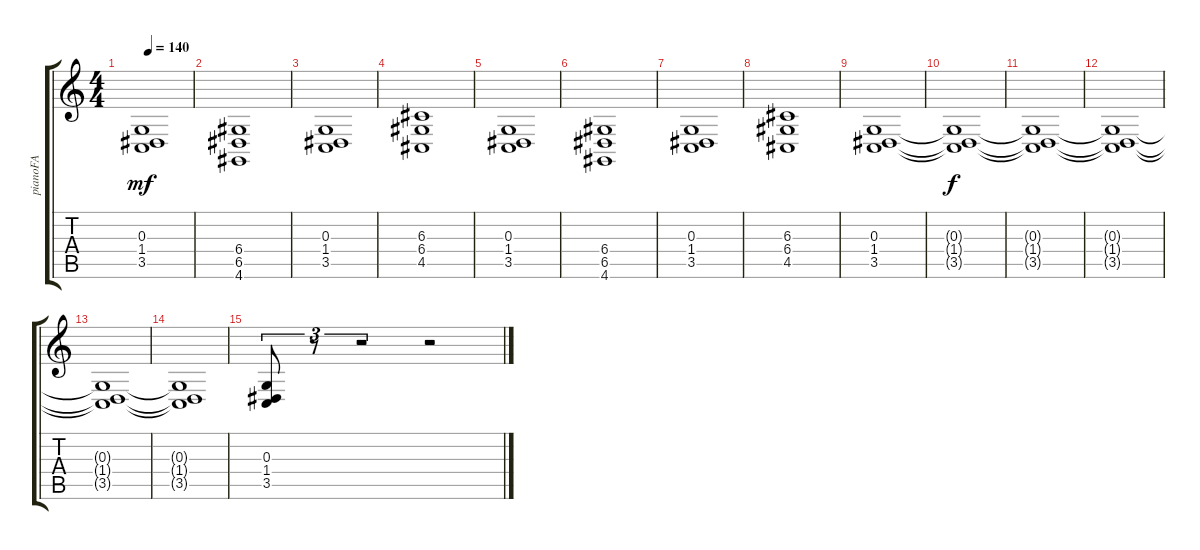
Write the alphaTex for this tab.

\track ("pianoFA" "pianoFA") {instrument stringensemble1}
\staff {score tabs}
\tuning (E4 B3 G3 D3 A2 E2) {hide}
\ts (4 4)
\tempo 140
\clef g2
\ks c
(0.3 1.4 3.5).1{dy mf} |
(6.4 6.5 4.6).1 |
(0.3 1.4 3.5).1 |
(6.3 6.4 4.5).1 |
(0.3 1.4 3.5).1 |
(6.4 6.5 4.6).1 |
(0.3 1.4 3.5).1 |
(6.3 6.4 4.5).1 |
(0.3 1.4 3.5).1 |
(0.3{t} 1.4{t} 3.5{t}).1{dy f} |
(0.3{t} 1.4{t} 3.5{t}).1 |
(0.3{t} 1.4{t} 3.5{t}).1 |
(0.3{t} 1.4{t} 3.5{t}).1 |
(0.3{t} 1.4{t} 3.5{t}).1 |
(0.3 1.4 3.5).8{tu (3 2)} r.8{tu (3 2)} r.2{tu (3 2)} r.2
